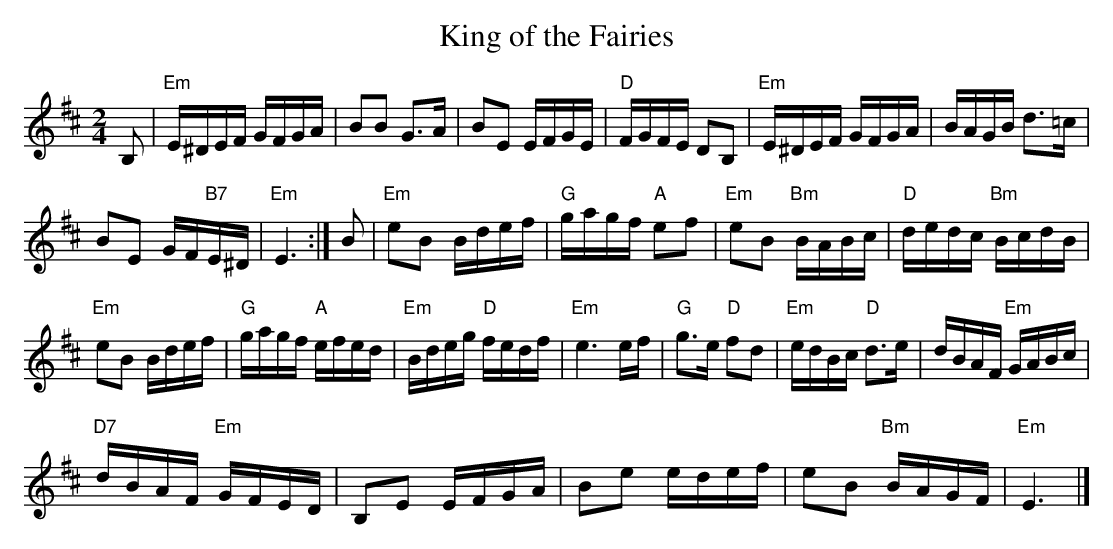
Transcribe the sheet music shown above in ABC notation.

X:1
T:King of the Fairies
M:2/4
L:1/16
K:Edor
Q:100
B,2|\
"Em"E^DEF GFGA | B2B2 G3A | B2E2 EFGE |"D"FGFE D2B,2|"Em"E^DEF GFGA|BAGB d3=c|
B2E2 GF"B7"E^D|"Em"E6 :| B2|"Em"e2B2 Bdef| "G"gagf "A"e2f2|"Em"e2B2 "Bm"BABc |"D"dedc "Bm"BcdB|
"Em"e2B2 Bdef|"G"gagf "A"efed|"Em"Bdeg "D"fedf|"Em"e6 ef|"G"g3e "D"f2d2|"Em"edBc "D"d3e|dBAF "Em"GABc|
"D7"dBAF "Em"GFED|B,2E2 EFGA|B2e2 edef |e2B2 "Bm"BAGF|"Em"E6|]
